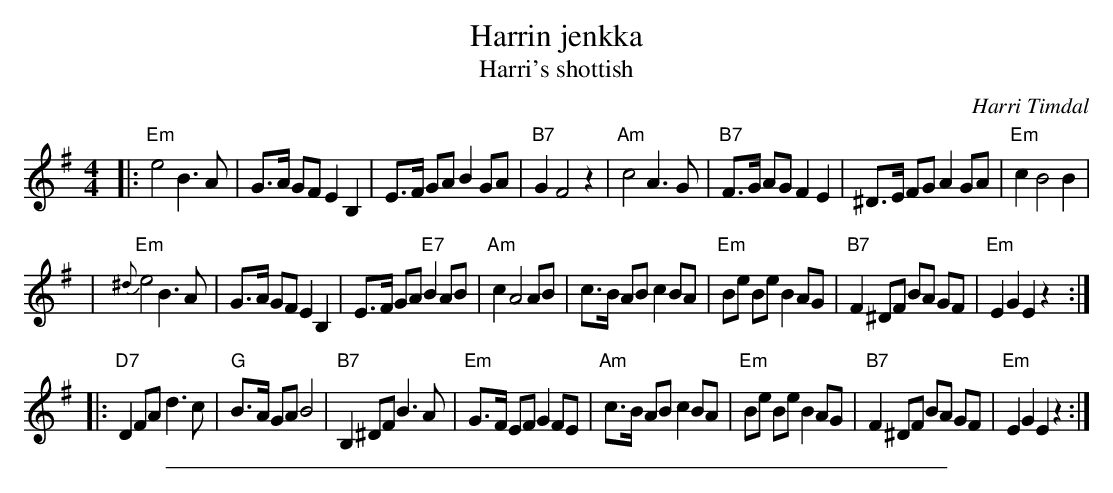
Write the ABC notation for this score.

X:1
T: Harrin jenkka
T: Harri's shottish
C: Harri Timdal
M: 4/4
L: 1/8
K: Em
|: "Em"e4 B3 A | G>A GF E2 B,2 | E>F GA B2 GA | "B7"G2 F4 z2 \
|  "Am"c4 A3 G | "B7"F>G AG F2 E2  | ^D>E FG A2 GA | "Em"c2 B4 B2 |
|  "Em"{^d}e4 B3 A | G>A GF E2 B,2 | E>F GA "E7"B2 AB | "Am"c2 A4 AB \
|  c>B AB c2 BA | "Em"Be Be B2 AG | "B7"F2 ^DF BA GF | "Em"E2 G2 E2 z2 :|
|: "D7"D2 FA d3 c | "G"B>A GA B4 | "B7"B,2 ^DF B3 A | "Em"G>F EF G2 FE \
|  "Am"c>B AB c2 BA | "Em"Be Be B2 AG | "B7"F2 ^DF BA GF | "Em"E2 G2 E2 z2 :|
